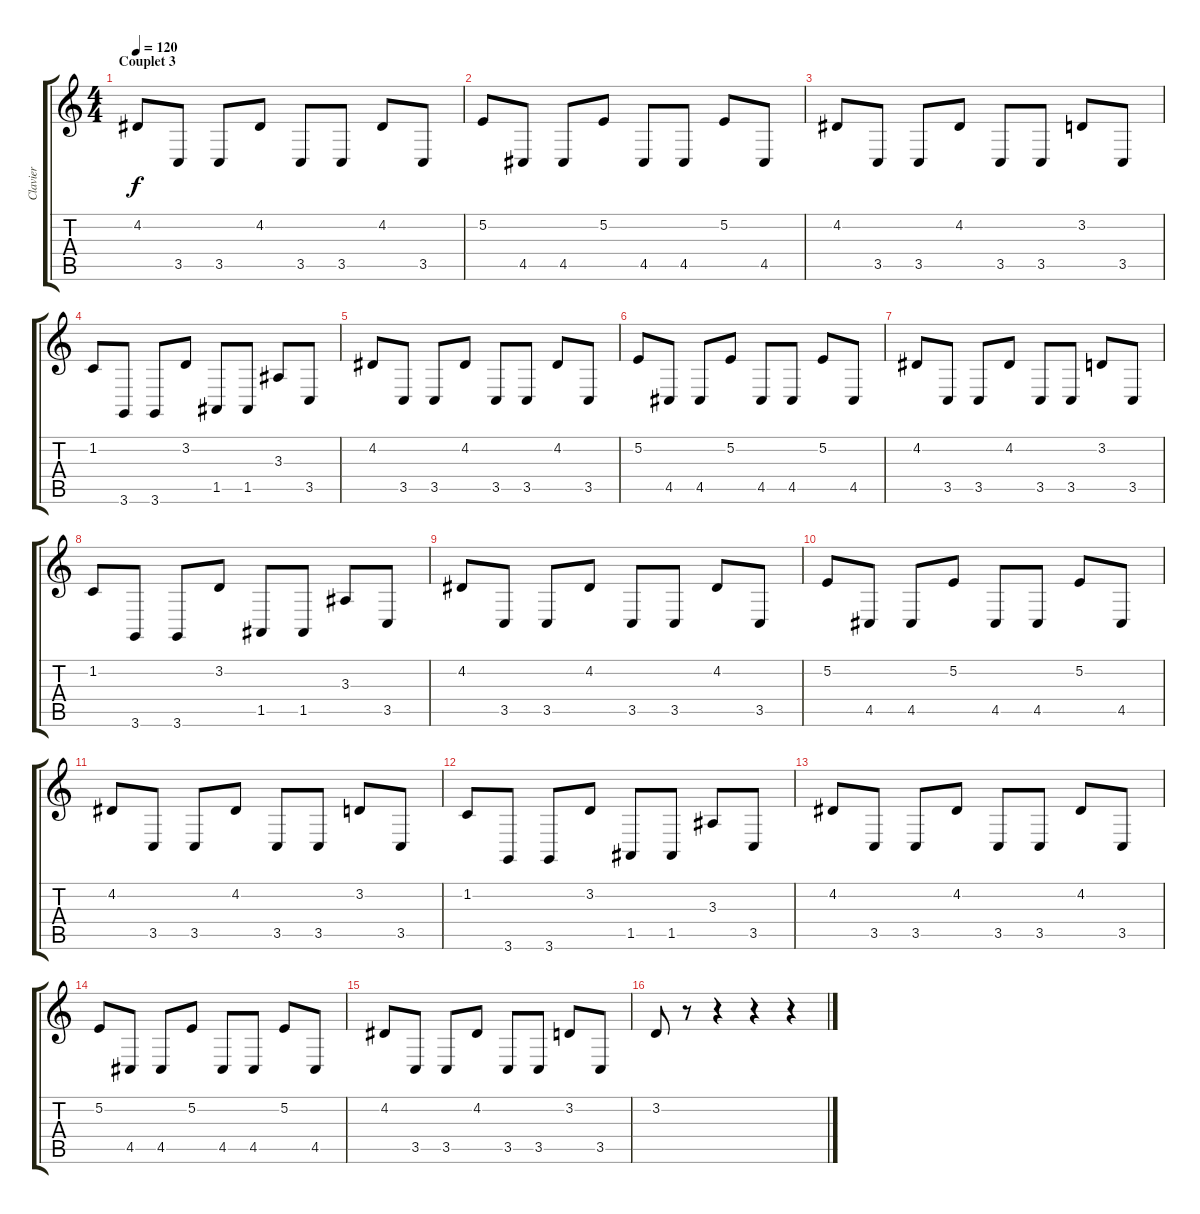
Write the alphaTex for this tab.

\track ("Clavier" "Clavier") {instrument acousticgrandpiano}
\staff {score tabs}
\tuning (E4 B3 G3 D3 A2 E2) {hide}
\ts (4 4)
\section ("" "Couplet 3")
\tempo 120
\clef g2
\ks c
4.2.8{dy f} 3.5.8 3.5.8 4.2.8 3.5.8 3.5.8 4.2.8 3.5.8 |
5.2.8 4.5.8 4.5.8 5.2.8 4.5.8 4.5.8 5.2.8 4.5.8 |
4.2.8 3.5.8 3.5.8 4.2.8 3.5.8 3.5.8 3.2.8 3.5.8 |
1.2.8 3.6.8 3.6.8 3.2.8 1.5.8 1.5.8 3.3.8 3.5.8 |
4.2.8 3.5.8 3.5.8 4.2.8 3.5.8 3.5.8 4.2.8 3.5.8 |
5.2.8 4.5.8 4.5.8 5.2.8 4.5.8 4.5.8 5.2.8 4.5.8 |
4.2.8 3.5.8 3.5.8 4.2.8 3.5.8 3.5.8 3.2.8 3.5.8 |
1.2.8 3.6.8 3.6.8 3.2.8 1.5.8 1.5.8 3.3.8 3.5.8 |
4.2.8 3.5.8 3.5.8 4.2.8 3.5.8 3.5.8 4.2.8 3.5.8 |
5.2.8 4.5.8 4.5.8 5.2.8 4.5.8 4.5.8 5.2.8 4.5.8 |
4.2.8 3.5.8 3.5.8 4.2.8 3.5.8 3.5.8 3.2.8 3.5.8 |
1.2.8 3.6.8 3.6.8 3.2.8 1.5.8 1.5.8 3.3.8 3.5.8 |
4.2.8 3.5.8 3.5.8 4.2.8 3.5.8 3.5.8 4.2.8 3.5.8 |
5.2.8 4.5.8 4.5.8 5.2.8 4.5.8 4.5.8 5.2.8 4.5.8 |
4.2.8 3.5.8 3.5.8 4.2.8 3.5.8 3.5.8 3.2.8 3.5.8 |
3.2.8 r.8 r.4 r.4 r.4
